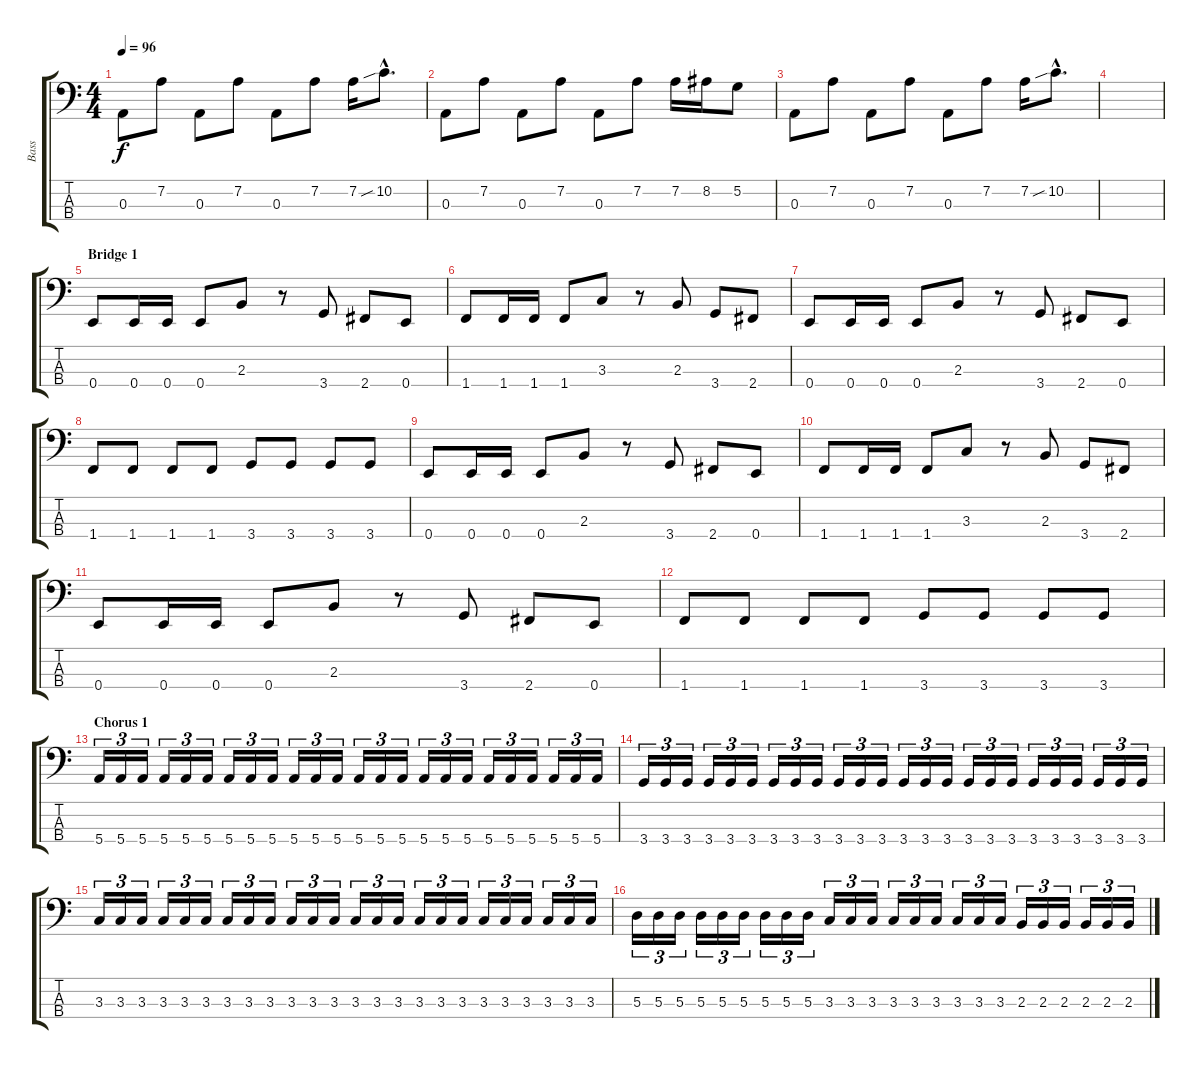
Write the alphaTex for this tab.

\track ("Bass" "Bass") {instrument electricbasspick}
\staff {score tabs}
\tuning (G2 D2 A1 E1) {hide}
\ts (4 4)
\tempo 96
\clef f4
\ks c
0.3.8{dy f} 7.2.8 0.3.8 7.2.8 0.3.8 7.2.8 7.2.16 10.2{sib hac}.8{d} |
0.3.8 7.2.8 0.3.8 7.2.8 0.3.8 7.2.8 7.2.16 8.2.16 5.2.8 |
0.3.8 7.2.8 0.3.8 7.2.8 0.3.8 7.2.8 7.2.16 10.2{sib hac}.8{d} |
|
\section ("" "Bridge 1")
0.4.8 0.4.16 0.4.16 0.4.8 2.3.8 r.8 3.4.8 2.4.8 0.4.8 |
1.4.8 1.4.16 1.4.16 1.4.8 3.3.8 r.8 2.3.8 3.4.8 2.4.8 |
0.4.8 0.4.16 0.4.16 0.4.8 2.3.8 r.8 3.4.8 2.4.8 0.4.8 |
1.4.8 1.4.8 1.4.8 1.4.8 3.4.8 3.4.8 3.4.8 3.4.8 |
0.4.8 0.4.16 0.4.16 0.4.8 2.3.8 r.8 3.4.8 2.4.8 0.4.8 |
1.4.8 1.4.16 1.4.16 1.4.8 3.3.8 r.8 2.3.8 3.4.8 2.4.8 |
0.4.8 0.4.16 0.4.16 0.4.8 2.3.8 r.8 3.4.8 2.4.8 0.4.8 |
1.4.8 1.4.8 1.4.8 1.4.8 3.4.8 3.4.8 3.4.8 3.4.8 |
\section ("" "Chorus 1")
5.4.16{tu (3 2)} 5.4.16{tu (3 2)} 5.4.16{tu (3 2)} 5.4.16{tu (3 2)} 5.4.16{tu (3 2)} 5.4.16{tu (3 2)} 5.4.16{tu (3 2)} 5.4.16{tu (3 2)} 5.4.16{tu (3 2)} 5.4.16{tu (3 2)} 5.4.16{tu (3 2)} 5.4.16{tu (3 2)} 5.4.16{tu (3 2)} 5.4.16{tu (3 2)} 5.4.16{tu (3 2)} 5.4.16{tu (3 2)} 5.4.16{tu (3 2)} 5.4.16{tu (3 2)} 5.4.16{tu (3 2)} 5.4.16{tu (3 2)} 5.4.16{tu (3 2)} 5.4.16{tu (3 2)} 5.4.16{tu (3 2)} 5.4.16{tu (3 2)} |
3.4.16{tu (3 2)} 3.4.16{tu (3 2)} 3.4.16{tu (3 2)} 3.4.16{tu (3 2)} 3.4.16{tu (3 2)} 3.4.16{tu (3 2)} 3.4.16{tu (3 2)} 3.4.16{tu (3 2)} 3.4.16{tu (3 2)} 3.4.16{tu (3 2)} 3.4.16{tu (3 2)} 3.4.16{tu (3 2)} 3.4.16{tu (3 2)} 3.4.16{tu (3 2)} 3.4.16{tu (3 2)} 3.4.16{tu (3 2)} 3.4.16{tu (3 2)} 3.4.16{tu (3 2)} 3.4.16{tu (3 2)} 3.4.16{tu (3 2)} 3.4.16{tu (3 2)} 3.4.16{tu (3 2)} 3.4.16{tu (3 2)} 3.4.16{tu (3 2)} |
3.3.16{tu (3 2)} 3.3.16{tu (3 2)} 3.3.16{tu (3 2)} 3.3.16{tu (3 2)} 3.3.16{tu (3 2)} 3.3.16{tu (3 2)} 3.3.16{tu (3 2)} 3.3.16{tu (3 2)} 3.3.16{tu (3 2)} 3.3.16{tu (3 2)} 3.3.16{tu (3 2)} 3.3.16{tu (3 2)} 3.3.16{tu (3 2)} 3.3.16{tu (3 2)} 3.3.16{tu (3 2)} 3.3.16{tu (3 2)} 3.3.16{tu (3 2)} 3.3.16{tu (3 2)} 3.3.16{tu (3 2)} 3.3.16{tu (3 2)} 3.3.16{tu (3 2)} 3.3.16{tu (3 2)} 3.3.16{tu (3 2)} 3.3.16{tu (3 2)} |
5.3.16{tu (3 2)} 5.3.16{tu (3 2)} 5.3.16{tu (3 2)} 5.3.16{tu (3 2)} 5.3.16{tu (3 2)} 5.3.16{tu (3 2)} 5.3.16{tu (3 2)} 5.3.16{tu (3 2)} 5.3.16{tu (3 2)} 3.3.16{tu (3 2)} 3.3.16{tu (3 2)} 3.3.16{tu (3 2)} 3.3.16{tu (3 2)} 3.3.16{tu (3 2)} 3.3.16{tu (3 2)} 3.3.16{tu (3 2)} 3.3.16{tu (3 2)} 3.3.16{tu (3 2)} 2.3.16{tu (3 2)} 2.3.16{tu (3 2)} 2.3.16{tu (3 2)} 2.3.16{tu (3 2)} 2.3.16{tu (3 2)} 2.3.16{tu (3 2)}
